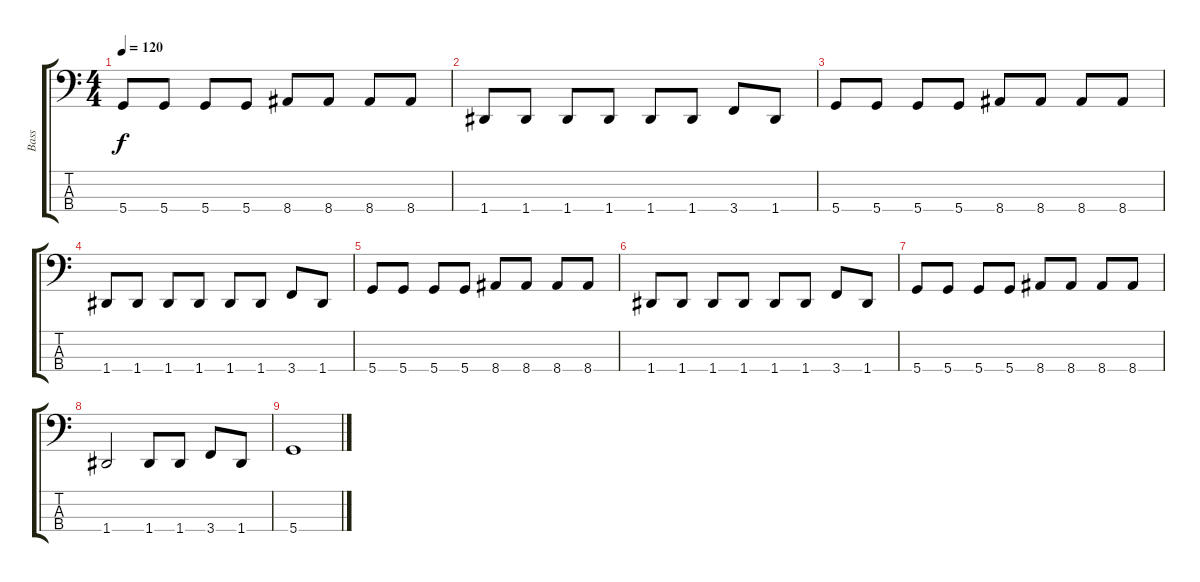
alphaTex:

\track ("Bass" "Bass") {instrument electricbassfinger}
\staff {score tabs}
\tuning (G2 D2 A1 D1) {hide}
\ts (4 4)
\tempo 120
\clef f4
\ks c
5.4.8{dy f} 5.4.8 5.4.8 5.4.8 8.4.8 8.4.8 8.4.8 8.4.8 |
1.4.8 1.4.8 1.4.8 1.4.8 1.4.8 1.4.8 3.4.8 1.4.8 |
5.4.8 5.4.8 5.4.8 5.4.8 8.4.8 8.4.8 8.4.8 8.4.8 |
1.4.8 1.4.8 1.4.8 1.4.8 1.4.8 1.4.8 3.4.8 1.4.8 |
5.4.8 5.4.8 5.4.8 5.4.8 8.4.8 8.4.8 8.4.8 8.4.8 |
1.4.8 1.4.8 1.4.8 1.4.8 1.4.8 1.4.8 3.4.8 1.4.8 |
5.4.8 5.4.8 5.4.8 5.4.8 8.4.8 8.4.8 8.4.8 8.4.8 |
1.4.2 1.4.8 1.4.8 3.4.8 1.4.8 |
5.4.1
